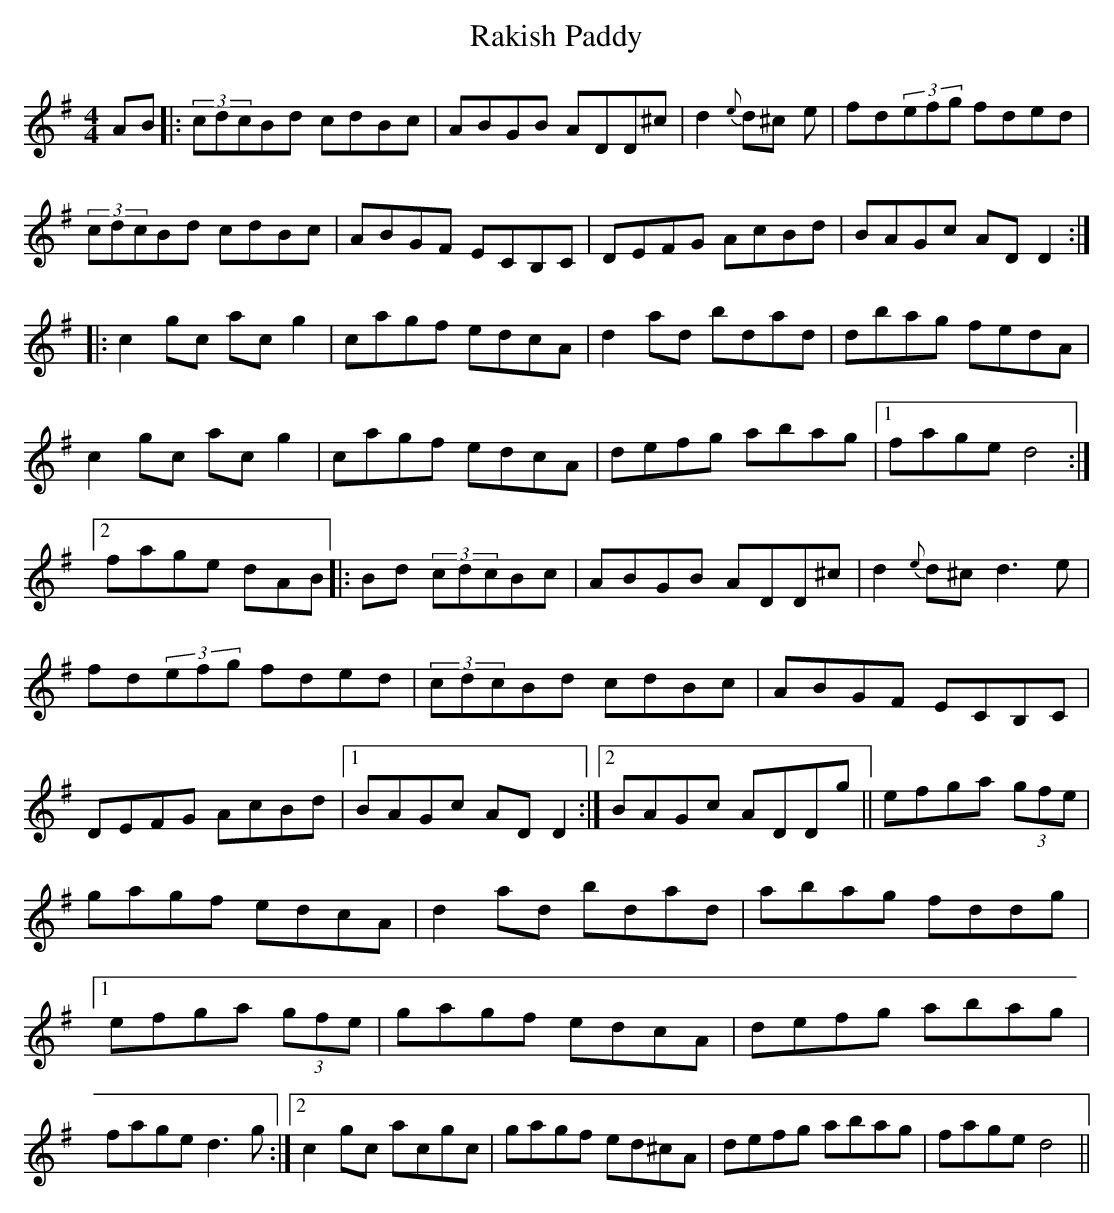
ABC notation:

X:1
T:Rakish Paddy
M:4/4
L:1/8
K:G
AB |:(3cdcBd cdBc | ABGB ADD^c | d2{e}d^c +F3d3+e | fd(3efg fded |\
(3cdcBd cdBc | ABGF ECB,C | DEFG AcBd | BAGc ADD2:: c2gc acg2 |\
cagf edcA | d2ad bdad | dbag fedA | c2gc acg2 | cagf edcA | defg abag \
|1 fage d4 :|2 fage dAB |: +A2c2+Bd (3cdcBc | ABGB ADD^c | d2{e}d^c d3e |\
fd(3efg fded | (3cdcBd cdBc | ABGF ECB,C | DEFG AcBd |1 BAGc ADD2 \
:|2 BAGc ADDg || efga (3gfe+B2g2+ | gagf edcA | d2ad bdad |\
abag fddg |1 efga (3gfe+B2g2+| gagf edcA | defg abag |\
fage d3g :|2 c2gc acgc | gagf ed^cA | defg abag| fage d4||
